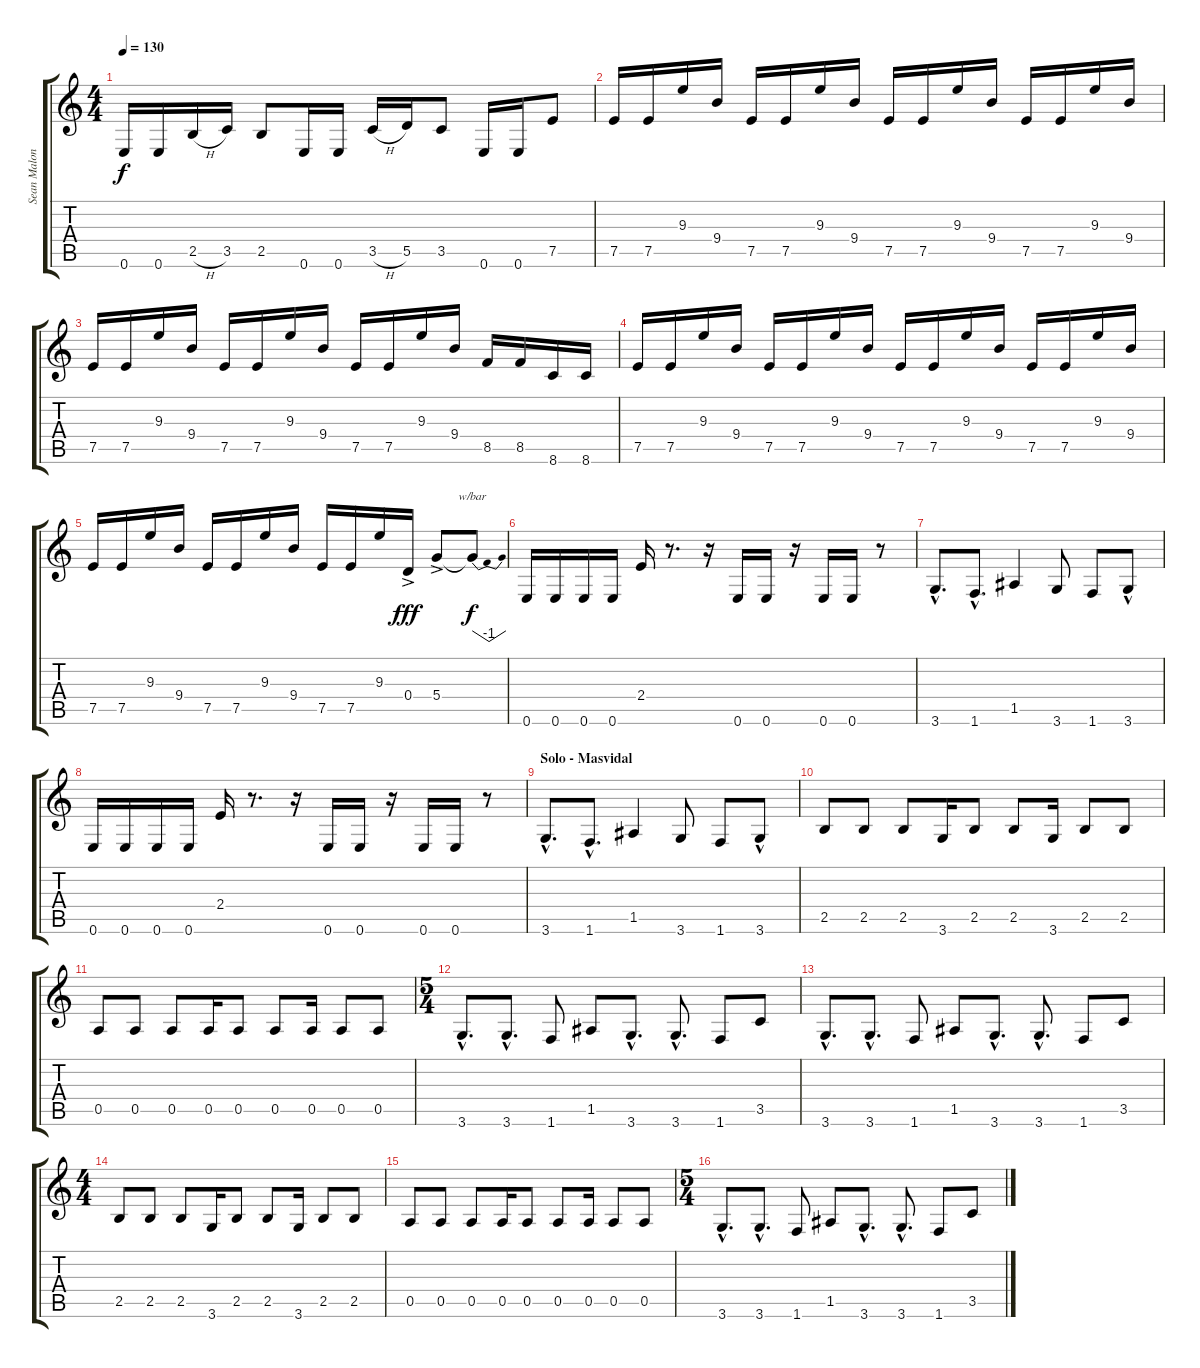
\track ("Sean Malone" "Sean Malon") {instrument fretlessbass}
\staff {score tabs}
\tuning (E4 B3 G3 D3 A2 E2) {hide}
\ts (4 4)
\tempo 130
\clef g2
\ks c
0.6.16{dy f} 0.6.16 2.5{h}.16 3.5.16 2.5.8 0.6.16 0.6.16 3.5{h}.16 5.5.16 3.5.8 0.6.16 0.6.16 7.5.8 |
7.5.16 7.5.16 9.3.16 9.4.16 7.5.16 7.5.16 9.3.16 9.4.16 7.5.16 7.5.16 9.3.16 9.4.16 7.5.16 7.5.16 9.3.16 9.4.16 |
7.5.16 7.5.16 9.3.16 9.4.16 7.5.16 7.5.16 9.3.16 9.4.16 7.5.16 7.5.16 9.3.16 9.4.16 8.5.16 8.5.16 8.6.16 8.6.16 |
7.5.16 7.5.16 9.3.16 9.4.16 7.5.16 7.5.16 9.3.16 9.4.16 7.5.16 7.5.16 9.3.16 9.4.16 7.5.16 7.5.16 9.3.16 9.4.16 |
7.5.16 7.5.16 9.3.16 9.4.16 7.5.16 7.5.16 9.3.16 9.4.16 7.5.16 7.5.16 9.3.16 0.4{ac}.16{dy fff} 5.4{ac}.8 5.4{t}.8{tbe (dip default 0 0 30 -4 60 0) dy f} |
0.6.16 0.6.16 0.6.16 0.6.16 2.4.16 r.8{d} r.16 0.6.16 0.6.16 r.16 0.6.16 0.6.16 r.8 |
3.6{hac}.8{d} 1.6{hac}.8{d} 1.5.4 3.6.8 1.6.8 3.6{hac}.8 |
0.6.16 0.6.16 0.6.16 0.6.16 2.4.16 r.8{d} r.16 0.6.16 0.6.16 r.16 0.6.16 0.6.16 r.8 |
\section ("" "Solo - Masvidal")
3.6{hac}.8{d} 1.6{hac}.8{d} 1.5.4 3.6.8 1.6.8 3.6{hac}.8 |
2.5.8 2.5.8 2.5.8 3.6.16 2.5.8 2.5.8 3.6.16 2.5.8 2.5.8 |
0.5.8 0.5.8 0.5.8 0.5.16 0.5.8 0.5.8 0.5.16 0.5.8 0.5.8 |
\ts (5 4)
3.6{hac}.8{d} 3.6{hac}.8{d} 1.6.8 1.5.8 3.6{hac}.8{d} 3.6{hac}.8{d} 1.6.8 3.5.8 |
3.6{hac}.8{d} 3.6{hac}.8{d} 1.6.8 1.5.8 3.6{hac}.8{d} 3.6{hac}.8{d} 1.6.8 3.5.8 |
\ts (4 4)
2.5.8 2.5.8 2.5.8 3.6.16 2.5.8 2.5.8 3.6.16 2.5.8 2.5.8 |
0.5.8 0.5.8 0.5.8 0.5.16 0.5.8 0.5.8 0.5.16 0.5.8 0.5.8 |
\ts (5 4)
3.6{hac}.8{d} 3.6{hac}.8{d} 1.6.8 1.5.8 3.6{hac}.8{d} 3.6{hac}.8{d} 1.6.8 3.5.8
